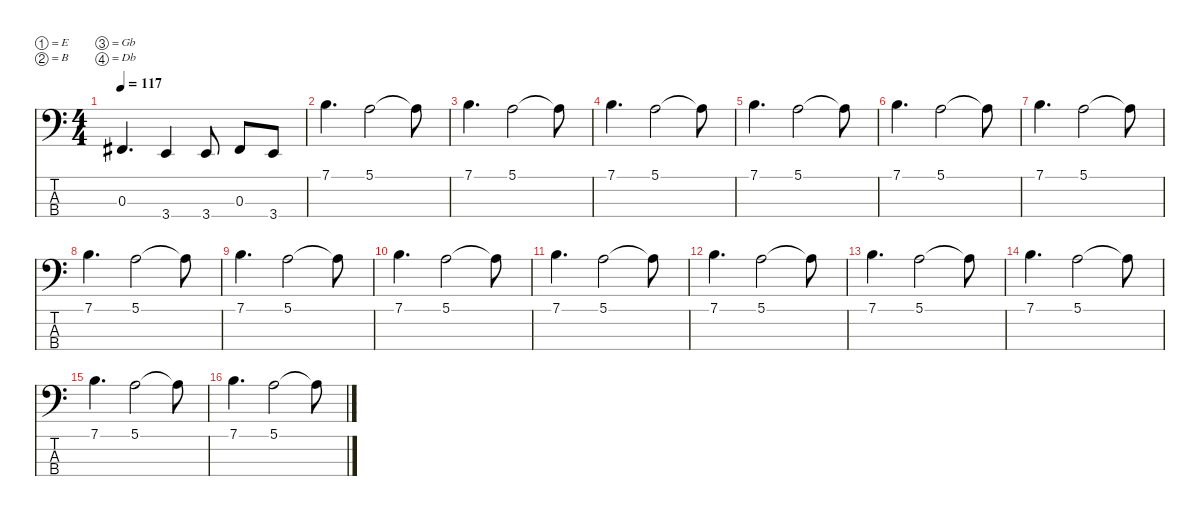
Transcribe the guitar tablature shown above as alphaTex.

\defaultSystemsLayout 4
\hideDynamics
\bracketExtendMode nobrackets
\singleTrackTrackNamePolicy hidden
\multiTrackTrackNamePolicy hidden
\firstSystemTrackNameMode fullname
\firstSystemTrackNameOrientation horizontal
\otherSystemsTrackNameOrientation horizontal
\track ("Bass [Jeff Caxide]" "el.bs.") {instrument electricbasspick}
\staff {score tabs}
\tuning (E2 B1 Gb1 Db1)
\ts (4 4)
\tempo 117
\clef f4
\ks c
0.3{acc #}.4{d dy f beam Up} 3.4.4{beam Up} 3.4.8{beam Up} 0.3{acc #}.8{beam Up} 3.4.8{beam Up} |
7.1.4{d instrument synthstrings1 beam Down} 5.1.2{beam Down} 5.1{t}.8{beam Down} |
7.1.4{d beam Down} 5.1.2{beam Down} 5.1{t}.8{beam Down} |
7.1.4{d beam Down} 5.1.2{beam Down} 5.1{t}.8{beam Down} |
7.1.4{d beam Down} 5.1.2{beam Down} 5.1{t}.8{beam Down} |
7.1.4{d beam Down} 5.1.2{beam Down} 5.1{t}.8{beam Down} |
7.1.4{d beam Down} 5.1.2{beam Down} 5.1{t}.8{beam Down} |
7.1.4{d beam Down} 5.1.2{beam Down} 5.1{t}.8{beam Down} |
7.1.4{d beam Down} 5.1.2{beam Down} 5.1{t}.8{beam Down} |
7.1.4{d beam Down} 5.1.2{beam Down} 5.1{t}.8{beam Down} |
7.1.4{d beam Down} 5.1.2{beam Down} 5.1{t}.8{beam Down} |
7.1.4{d beam Down} 5.1.2{beam Down} 5.1{t}.8{beam Down} |
7.1.4{d beam Down} 5.1.2{beam Down} 5.1{t}.8{beam Down} |
7.1.4{d beam Down} 5.1.2{beam Down} 5.1{t}.8{beam Down} |
7.1.4{d beam Down} 5.1.2{beam Down} 5.1{t}.8{beam Down} |
7.1.4{d beam Down} 5.1.2{beam Down} 5.1{t}.8{beam Down}
